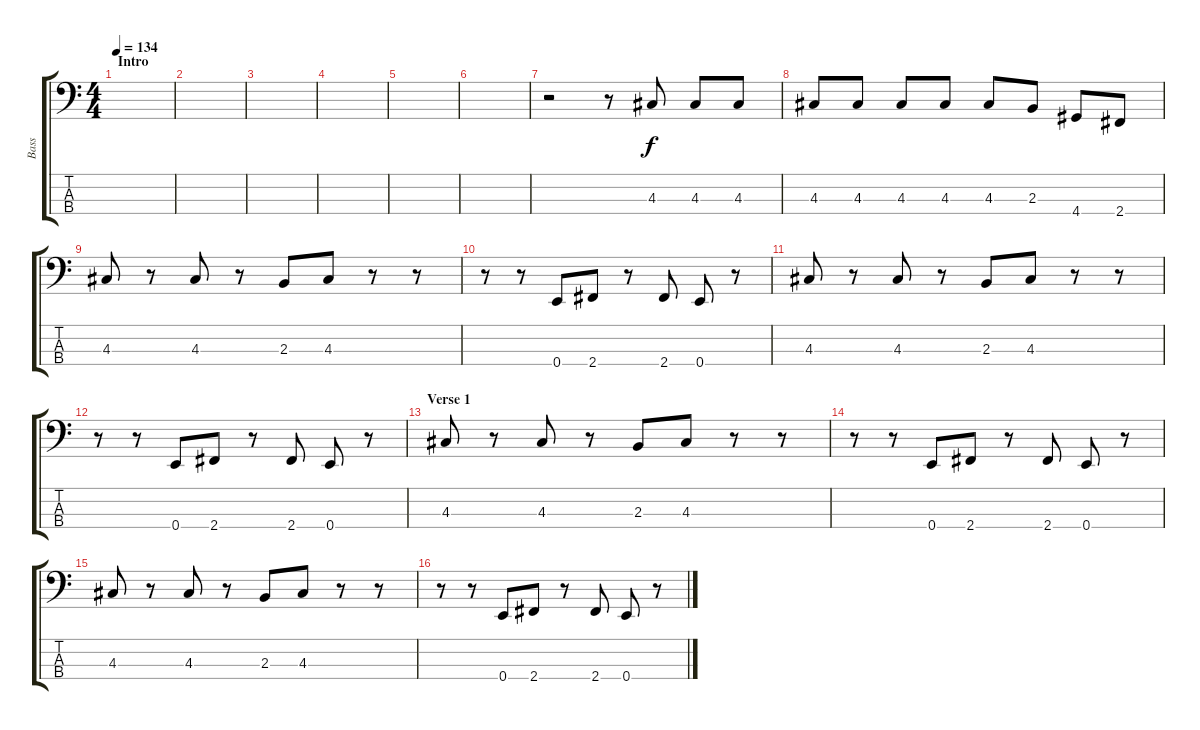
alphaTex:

\track ("Bass" "Bass") {instrument electricbassfinger}
\staff {score tabs}
\tuning (G2 D2 A1 E1) {hide}
\ts (4 4)
\section ("" "Intro")
\tempo 134
\clef f4
\ks c
|
|
|
|
|
|
r.2 r.8 4.3.8 4.3.8 4.3.8 |
4.3.8 4.3.8 4.3.8 4.3.8 4.3.8 2.3.8 4.4.8 2.4.8 |
4.3.8 r.8 4.3.8 r.8 2.3.8 4.3.8 r.8 r.8 |
r.8 r.8 0.4.8 2.4.8 r.8 2.4.8 0.4.8 r.8 |
4.3.8 r.8 4.3.8 r.8 2.3.8 4.3.8 r.8 r.8 |
r.8 r.8 0.4.8 2.4.8 r.8 2.4.8 0.4.8 r.8 |
\section ("" "Verse 1")
4.3.8 r.8 4.3.8 r.8 2.3.8 4.3.8 r.8 r.8 |
r.8 r.8 0.4.8 2.4.8 r.8 2.4.8 0.4.8 r.8 |
4.3.8 r.8 4.3.8 r.8 2.3.8 4.3.8 r.8 r.8 |
r.8 r.8 0.4.8 2.4.8 r.8 2.4.8 0.4.8 r.8
